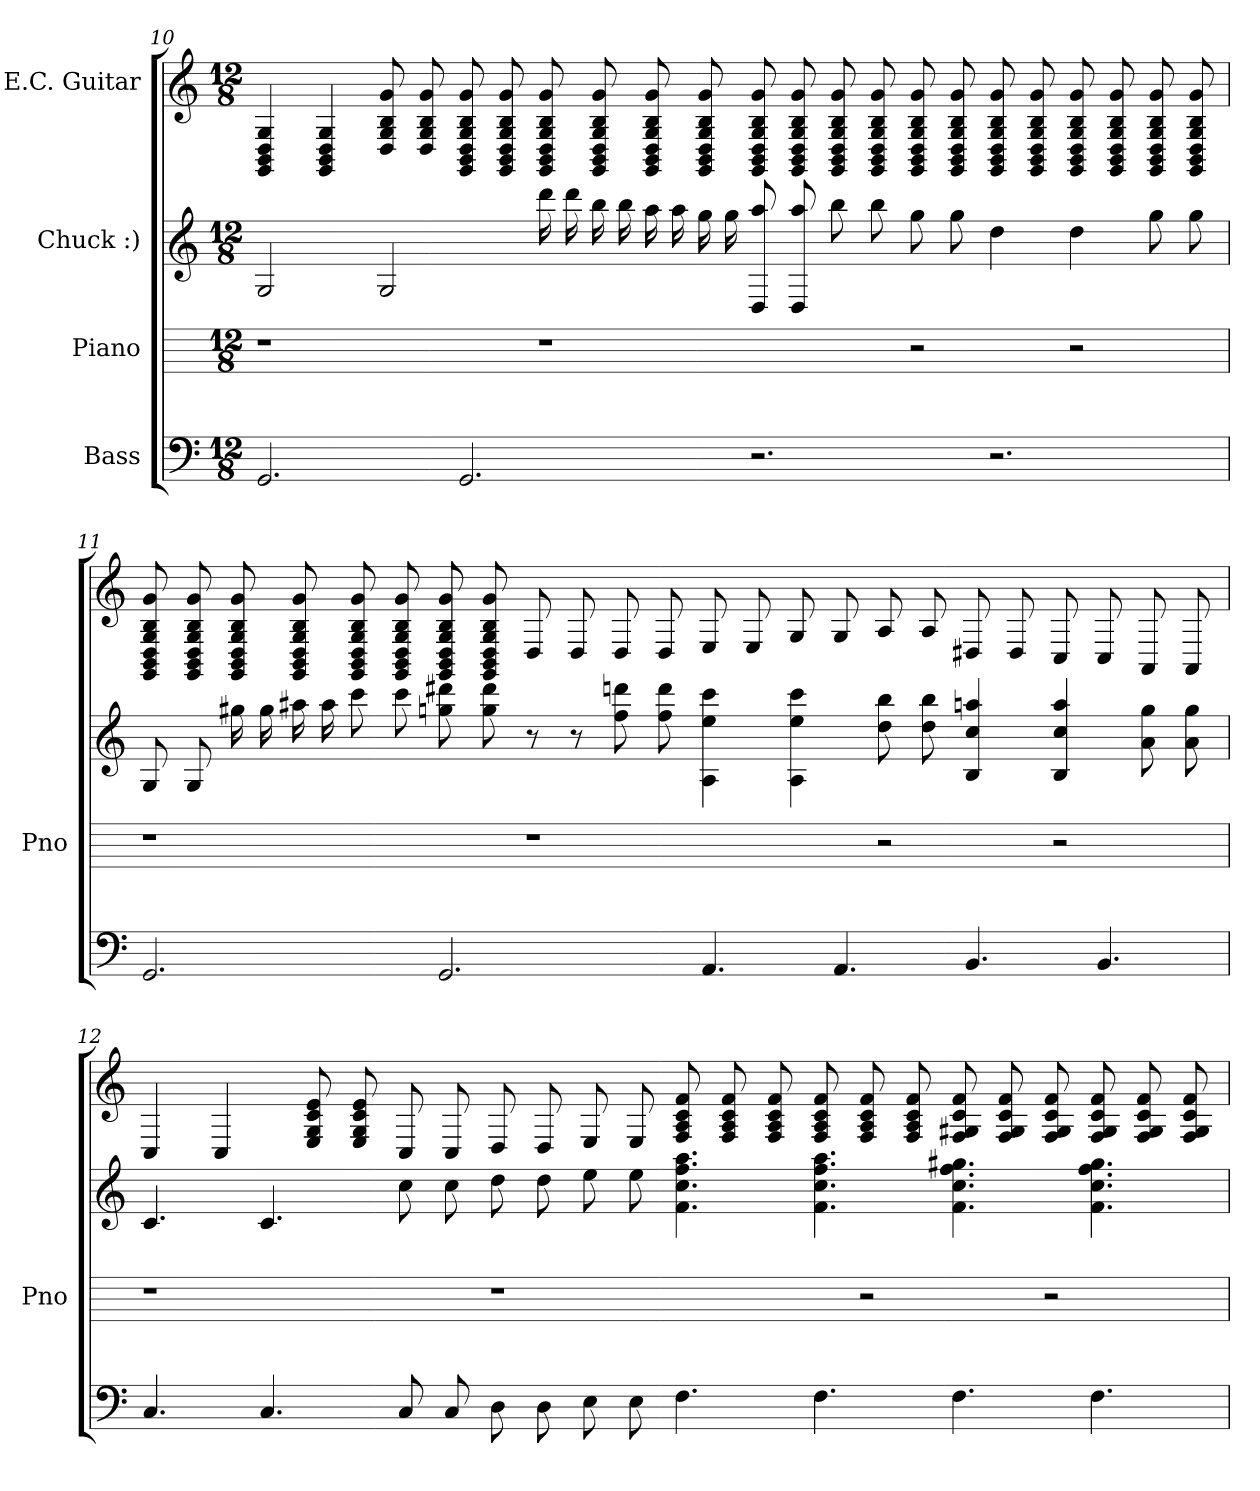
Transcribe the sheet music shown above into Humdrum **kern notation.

**kern	**kern	**kern	**kern
*part4	*part3	*part2	*part1
*staff4	*staff3	*staff2	*staff1
*I"Bass	*I"Piano	*I"Chuck :)	*I"E.C. Guitar
*	*I'Pno	*	*
*	*	*	*
*k[]	*k[]	*k[]	*k[]
*M12/8	*M12/8	*M12/8	*M12/8
=10	=10	=10	=10
2.GG	1r	2G	4G 4D 4BB 4GG
.	.	.	4G 4D 4BB 4GG
.	.	2G	8g 8B 8G 8D
.	.	.	8g 8B 8G 8D
2.GG	.	.	8g 8B 8G 8D 8BB 8GG
.	.	.	8g 8B 8G 8D 8BB 8GG
.	1r	16ddd	8g 8B 8G 8D 8BB 8GG
.	.	16ddd	.
.	.	16bb	8g 8B 8G 8D 8BB 8GG
.	.	16bb	.
.	.	16aa	8g 8B 8G 8D 8BB 8GG
.	.	16aa	.
.	.	16gg	8g 8B 8G 8D 8BB 8GG
.	.	16gg	.
2.r	.	8aa 8D	8g 8B 8G 8D 8BB 8GG
.	.	8aa 8D	8g 8B 8G 8D 8BB 8GG
.	.	8bb	8g 8B 8G 8D 8BB 8GG
.	.	8bb	8g 8B 8G 8D 8BB 8GG
.	2r	8gg	8g 8B 8G 8D 8BB 8GG
.	.	8gg	8g 8B 8G 8D 8BB 8GG
2.r	.	4dd	8g 8B 8G 8D 8BB 8GG
.	.	.	8g 8B 8G 8D 8BB 8GG
.	2r	4dd	8g 8B 8G 8D 8BB 8GG
.	.	.	8g 8B 8G 8D 8BB 8GG
.	.	8gg	8g 8B 8G 8D 8BB 8GG
.	.	8gg	8g 8B 8G 8D 8BB 8GG
=11	=11	=11	=11
2.GG	1r	8G	8g 8B 8G 8D 8BB 8GG
.	.	8G	8g 8B 8G 8D 8BB 8GG
.	.	16gg#	8g 8B 8G 8D 8BB 8GG
.	.	16gg#	.
.	.	16aa#	8g 8B 8G 8D 8BB 8GG
.	.	16aa#	.
.	.	8ccc	8g 8B 8G 8D 8BB 8GG
.	.	8ccc	8g 8B 8G 8D 8BB 8GG
2.GG	.	8ddd# 8gg	8g 8B 8G 8D 8BB 8GG
.	.	8ddd# 8gg	8g 8B 8G 8D 8BB 8GG
.	1r	8r	8D
.	.	8r	8D
.	.	8ddd 8ff	8D
.	.	8ddd 8ff	8D
4.AA	.	4ccc 4ee 4A	8E
.	.	.	8E
.	.	4ccc 4ee 4A	8G
4.AA	.	.	8G
.	2r	8bb 8dd	8A
.	.	8bb 8dd	8A
4.BB	.	4aa 4cc 4B	8D#
.	.	.	8D#
.	2r	4aa 4cc 4B	8C
4.BB	.	.	8C
.	.	8gg 8a	8AA
.	.	8gg 8a	8AA
=12	=12	=12	=12
4.C	1r	4.c	4C
.	.	.	4C
4.C	.	4.c	.
.	.	.	8e 8c 8G 8E
.	.	.	8e 8c 8G 8E
8C	.	8cc	8C
8C	.	8cc	8C
8D	1r	8dd	8D
8D	.	8dd	8D
8E	.	8ee	8E
8E	.	8ee	8E
4.F	.	4.aa 4.ff 4.cc 4.f	8f 8c 8A 8F
.	.	.	8f 8c 8A 8F
.	.	.	8f 8c 8A 8F
4.F	.	4.aa 4.ff 4.cc 4.f	8f 8c 8A 8F
.	2r	.	8f 8c 8A 8F
.	.	.	8f 8c 8A 8F
4.F	.	4.gg# 4.ff 4.cc 4.f	8f 8c 8G# 8F
.	.	.	8f 8c 8G# 8F
.	2r	.	8f 8c 8G# 8F
4.F	.	4.gg# 4.ff 4.cc 4.f	8f 8c 8G# 8F
.	.	.	8f 8c 8G# 8F
.	.	.	8f 8c 8G# 8F
=	=	=	=
*-	*-	*-	*-
